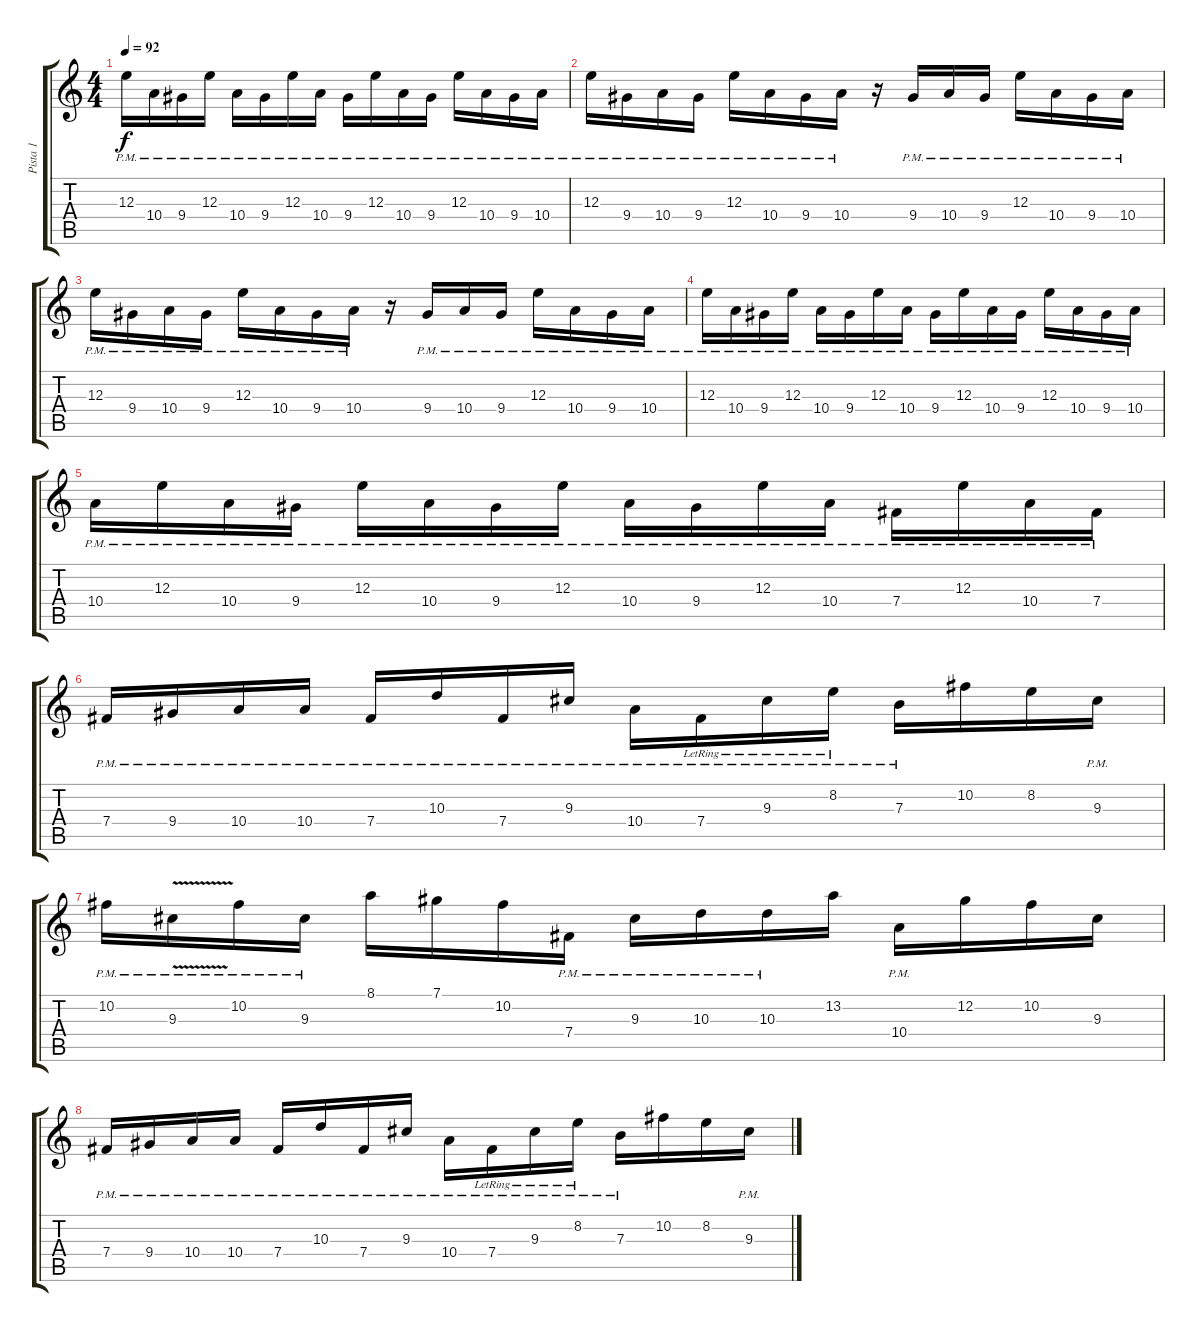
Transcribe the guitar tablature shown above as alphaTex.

\track ("Pista 1" "Pista 1") {instrument distortionguitar}
\staff {score tabs}
\tuning (Db4 Ab3 E3 B2 Gb2 Db2) {hide}
\ts (4 4)
\tempo 92
\clef g2
\ks c
12.3{pm}.16{dy f} 10.4{pm}.16 9.4{pm}.16 12.3{pm}.16 10.4{pm}.16 9.4{pm}.16 12.3{pm}.16 10.4{pm}.16 9.4{pm}.16 12.3{pm}.16 10.4{pm}.16 9.4{pm}.16 12.3{pm}.16 10.4{pm}.16 9.4{pm}.16 10.4{pm}.16 |
12.3{pm}.16{instrument distortionguitar} 9.4{pm}.16 10.4{pm}.16 9.4{pm}.16 12.3{pm}.16 10.4{pm}.16 9.4{pm}.16 10.4{pm}.16 r.16 9.4{pm}.16 10.4{pm}.16 9.4{pm}.16 12.3{pm}.16 10.4{pm}.16 9.4{pm}.16 10.4{pm}.16 |
12.3{pm}.16{instrument distortionguitar} 9.4{pm}.16 10.4{pm}.16 9.4{pm}.16 12.3{pm}.16 10.4{pm}.16 9.4{pm}.16 10.4{pm}.16 r.16 9.4{pm}.16 10.4{pm}.16 9.4{pm}.16 12.3{pm}.16 10.4{pm}.16 9.4{pm}.16 10.4{pm}.16 |
12.3{pm}.16 10.4{pm}.16 9.4{pm}.16 12.3{pm}.16 10.4{pm}.16 9.4{pm}.16 12.3{pm}.16 10.4{pm}.16 9.4{pm}.16 12.3{pm}.16 10.4{pm}.16 9.4{pm}.16 12.3{pm}.16 10.4{pm}.16 9.4{pm}.16 10.4{pm}.16 |
10.4{pm}.16 12.3{pm}.16 10.4{pm}.16 9.4{pm}.16 12.3{pm}.16 10.4{pm}.16 9.4{pm}.16 12.3{pm}.16 10.4{pm}.16 9.4{pm}.16 12.3{pm}.16 10.4{pm}.16 7.4{pm}.16 12.3{pm}.16 10.4{pm}.16 7.4{pm}.16 |
7.4{pm}.16 9.4{pm}.16 10.4{pm}.16 10.4{pm}.16 7.4{pm}.16 10.3{pm}.16 7.4{pm}.16 9.3{pm}.16 10.4{pm}.16 7.4{pm lr}.16 9.3{pm lr}.16 8.2{pm lr}.16 7.3{pm}.16 10.2.16 8.2.16 9.3{pm}.16 |
10.2{pm}.16 9.3{v pm}.16 10.2{pm}.16 9.3{pm}.16 8.1.16 7.1.16 10.2.16 7.4{pm}.16 9.3{pm}.16 10.3{pm}.16 10.3{pm}.16 13.2.16 10.4{pm}.16 12.2.16 10.2.16 9.3.16 |
7.4{pm}.16 9.4{pm}.16 10.4{pm}.16 10.4{pm}.16 7.4{pm}.16 10.3{pm}.16 7.4{pm}.16 9.3{pm}.16 10.4{pm}.16 7.4{pm lr}.16 9.3{pm lr}.16 8.2{pm lr}.16 7.3{pm}.16 10.2.16 8.2.16 9.3{pm}.16
